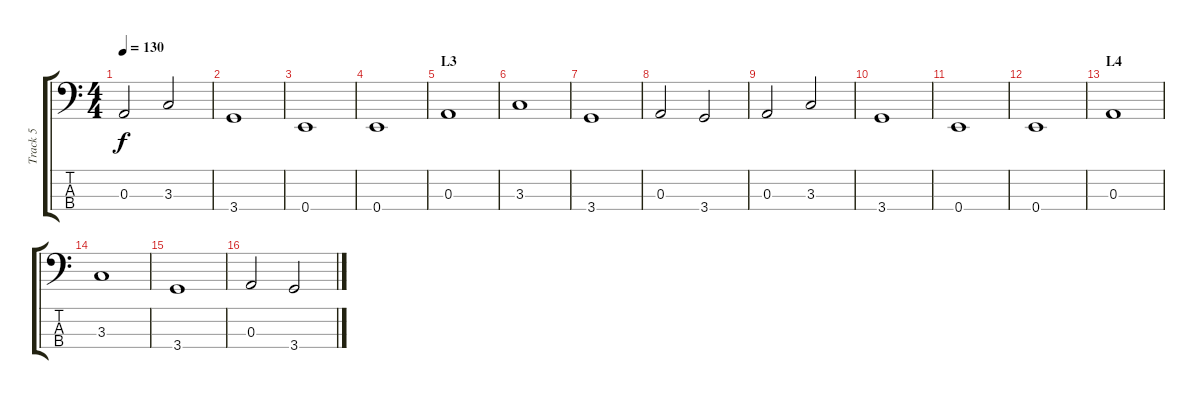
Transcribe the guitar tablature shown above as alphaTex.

\track ("Track 5" "Track 5") {instrument electricbassfinger}
\staff {score tabs}
\tuning (G2 D2 A1 E1) {hide}
\ts (4 4)
\tempo 130
\clef f4
\ks c
0.3.2{dy f} 3.3.2 |
3.4.1 |
0.4.1 |
0.4.1 |
\section ("" "L3")
0.3.1 |
3.3.1 |
3.4.1 |
0.3.2 3.4.2 |
0.3.2 3.3.2 |
3.4.1 |
0.4.1 |
0.4.1 |
\section ("" "L4")
0.3.1 |
3.3.1 |
3.4.1 |
0.3.2 3.4.2
